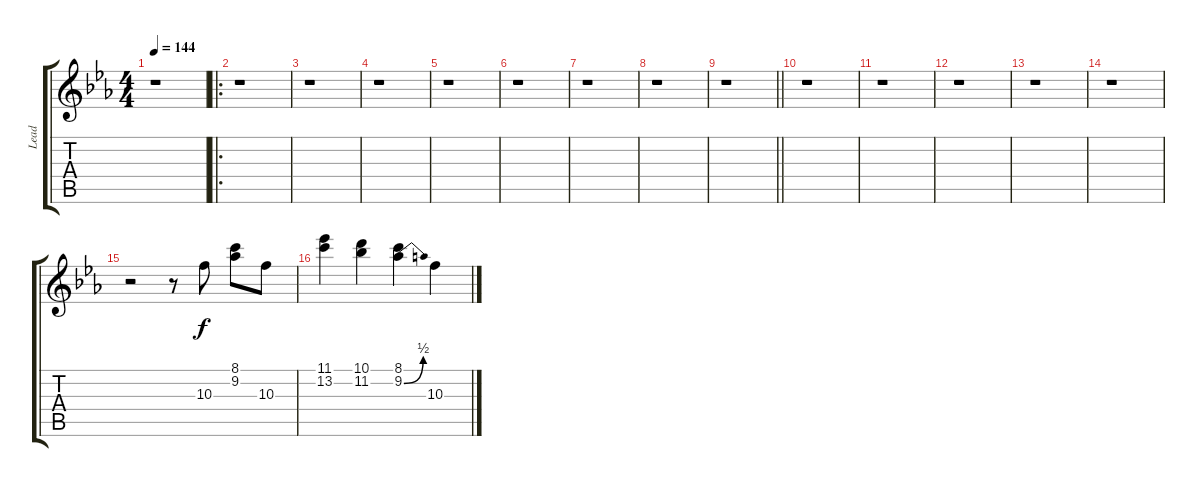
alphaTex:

\track ("Lead" "Lead") {instrument distortionguitar}
\staff {score tabs}
\tuning (E4 B3 G3 D3 A2 E2) {hide}
\ts (4 4)
\tempo 144
\clef g2
\ks eb
r.1{dy f instrument distortionguitar} |
\ro
r.1 |
r.1 |
r.1 |
r.1 |
r.1 |
r.1 |
r.1 |
\barLineRight lightlight
r.1 |
r.1 |
r.1 |
r.1 |
r.1 |
r.1 |
r.2 r.8 10.3.8 (8.1 9.2).8 10.3.8 |
(11.1 13.2).4 (10.1 11.2).4 (8.1 9.2{be (bend 0 0 60 2)}).4 10.3.4
